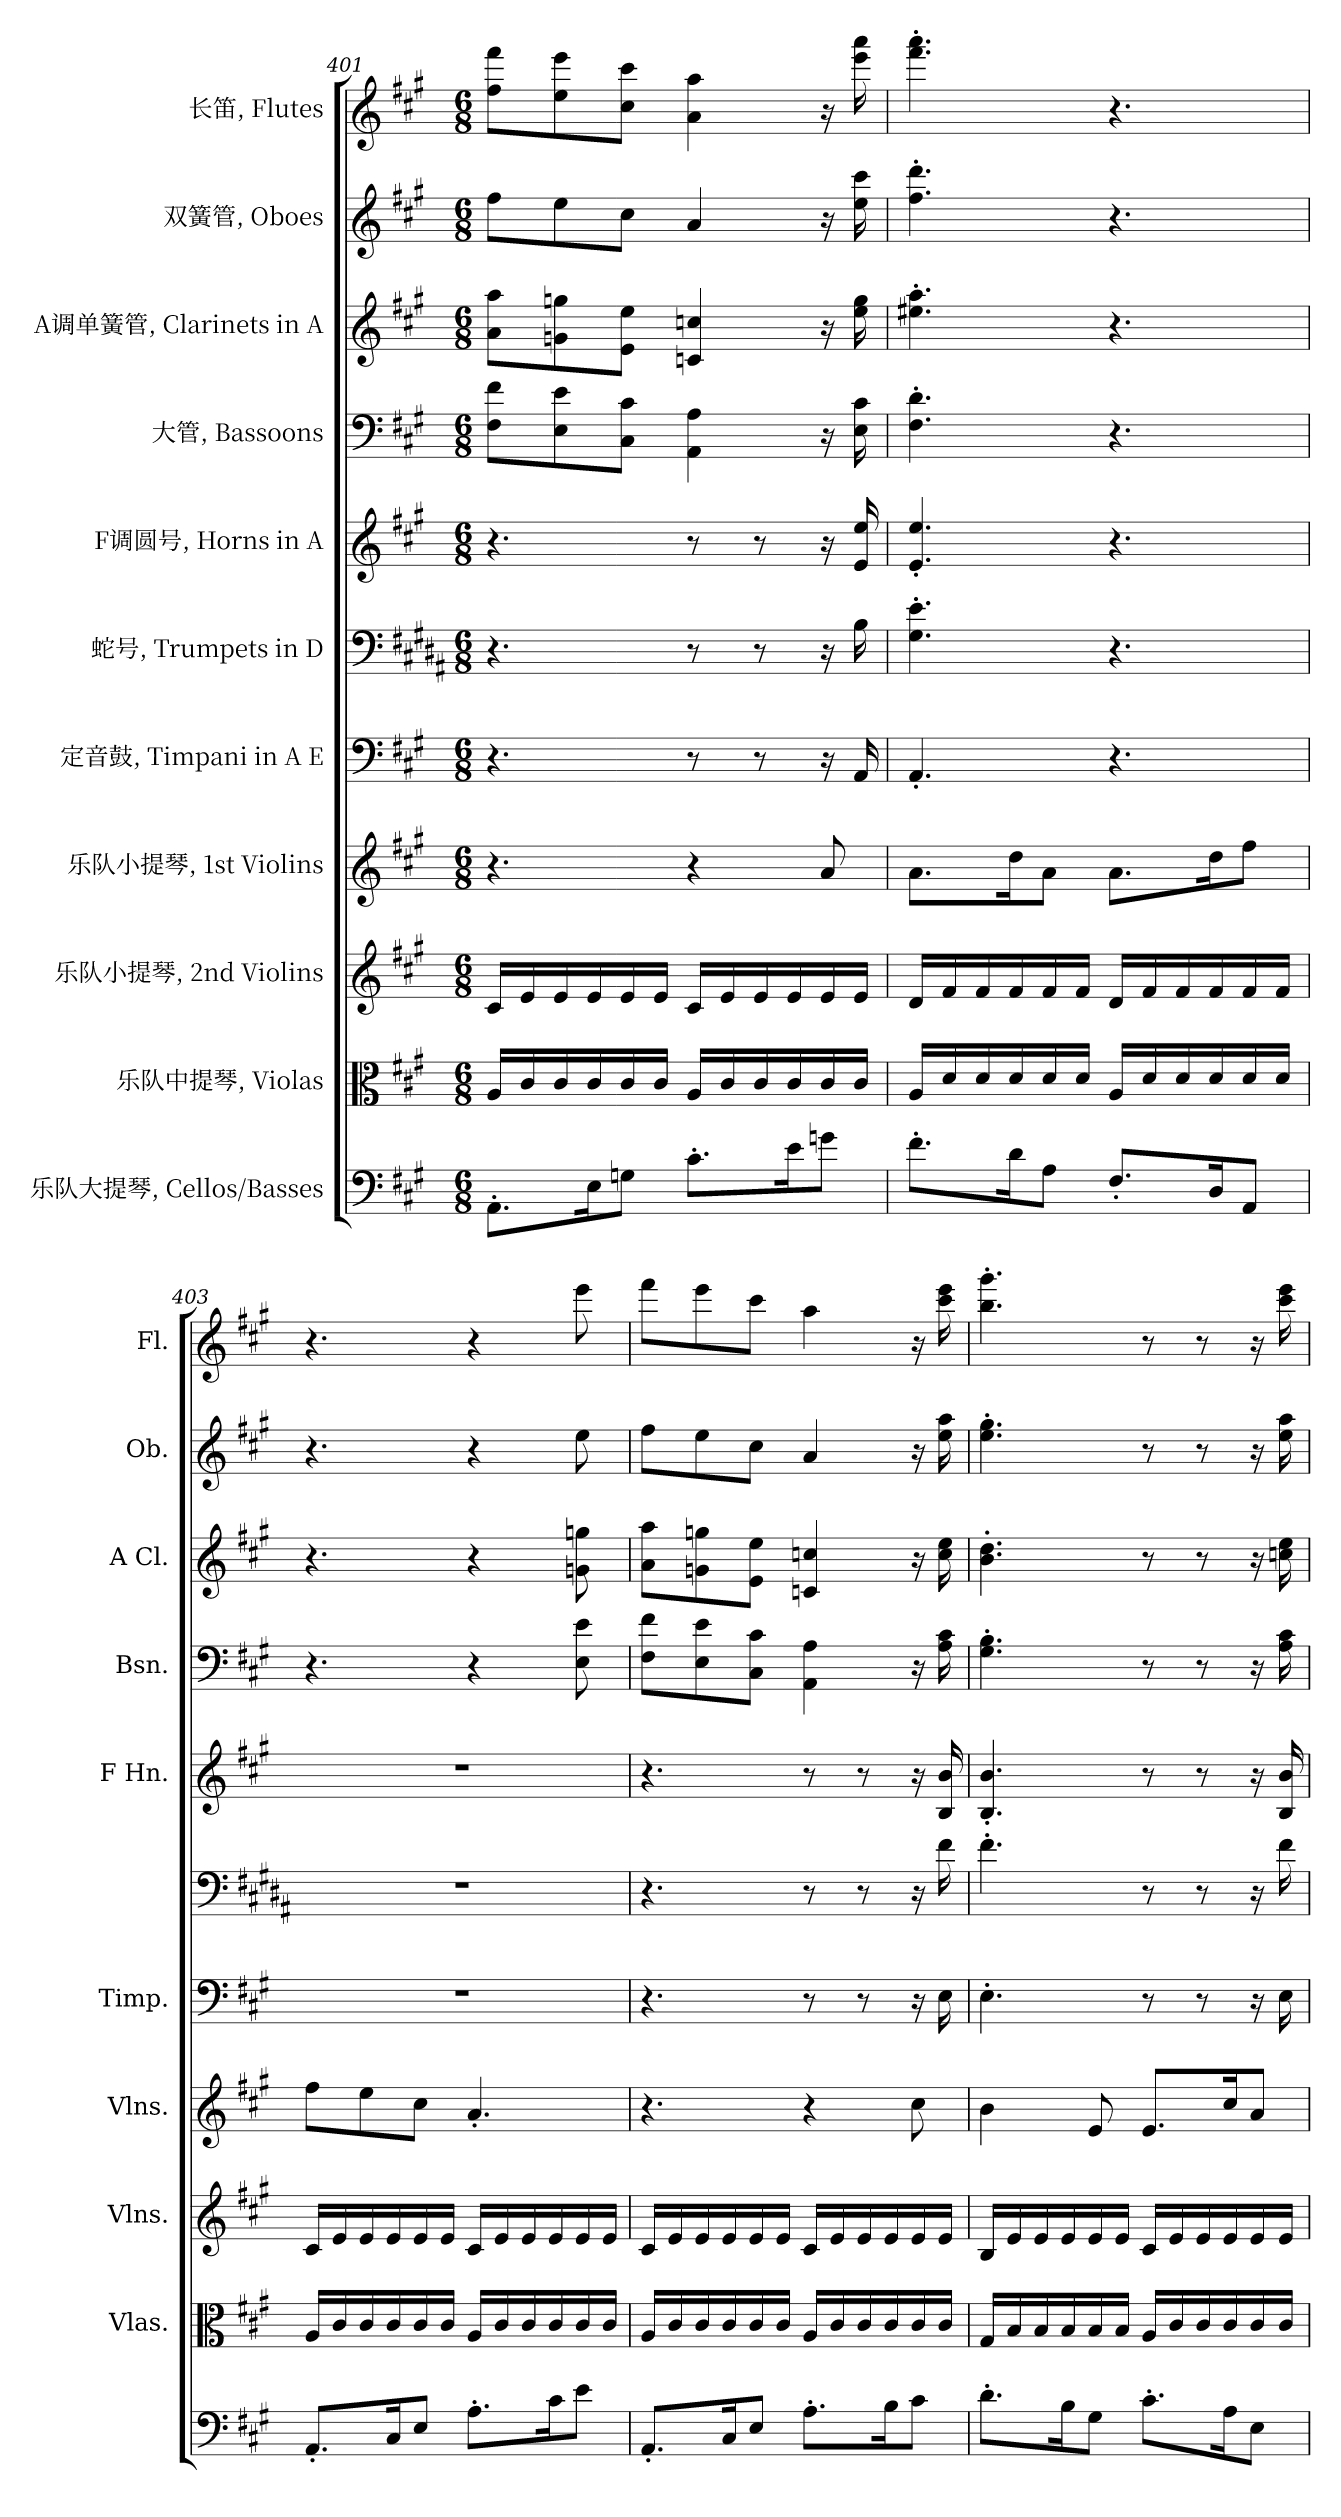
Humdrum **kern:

**kern	**kern	**kern	**kern	**kern	**kern	**kern	**kern	**kern	**kern	**kern
*part11	*part10	*part9	*part8	*part7	*part6	*part5	*part4	*part3	*part2	*part1
*staff11	*staff10	*staff9	*staff8	*staff7	*staff6	*staff5	*staff4	*staff3	*staff2	*staff1
*I"乐队大提琴, Cellos/Basses	*I"乐队中提琴, Violas	*I"乐队小提琴, 2nd Violins	*I"乐队小提琴, 1st Violins	*I"定音鼓, Timpani in A E	*I"蛇号, Trumpets in D	*I"F调圆号, Horns in A	*I"大管, Bassoons	*I"A调单簧管, Clarinets in A	*I"双簧管, Oboes	*I"长笛, Flutes
*	*I'Vlas.	*I'Vlns.	*I'Vlns.	*I'Timp.	*	*I'F Hn.	*I'Bsn.	*I'A Cl.	*I'Ob.	*I'Fl.
!!LO:PB:g=z
*clefF4	*clefC3	*clefG2	*clefG2	*clefF4	*clefF4	*clefG2	*clefF4	*clefG2	*clefG2	*clefG2
*	*	*	*	*	*ITrd1c2	*ITrd4c7	*	*ITrd2c3	*	*
*k[f#c#g#]	*k[f#c#g#]	*k[f#c#g#]	*k[f#c#g#]	*k[f#c#g#]	*k[f#c#g#]	*k[f#c#]	*k[f#c#g#]	*k[f#c#g#d#a#e#]	*k[f#c#g#]	*k[f#c#g#]
*M6/8	*M6/8	*M6/8	*M6/8	*M6/8	*M6/8	*M6/8	*M6/8	*M6/8	*M6/8	*M6/8
=401	=401	=401	=401	=401	=401	=401	=401	=401	=401	=401
8.AA'\L	16A/LL	16c#/LL	4.r	4.r	4.r	4.r	8F#\ 8f#\L	8f#\ 8ff#\L	8ff#\L	8ff#\ 8fff#\L
.	16c#/	16e/	.	.	.	.	.	.	.	.
.	16c#/	16e/	.	.	.	.	8E\ 8e\	8en\ 8een\	8ee\	8ee\ 8eee\
16E\K	16c#/	16e/	.	.	.	.	.	.	.	.
8Gn\J	16c#/	16e/	.	.	.	.	8C#\ 8c#\J	8c#\ 8cc#\J	8cc#\J	8cc#\ 8ccc#\J
.	16c#/JJ	16e/JJ	.	.	.	.	.	.	.	.
8.c#'\L	16A/LL	16c#/LL	4r	8r	8r	8r	4AA\ 4A\	4An/ 4an/	4a/	4a\ 4aa\
.	16c#/	16e/	.	.	.	.	.	.	.	.
.	16c#/	16e/	.	8r	8r	8r	.	.	.	.
16e\K	16c#/	16e/	.	.	.	.	.	.	.	.
8gn\J	16c#/	16e/	8a/	16r	16r	16r	16r	16r	16r	16r
.	16c#/JJ	16e/JJ	.	16AA/	16A\	16A/ 16a/	16E\ 16c#\	16cc#\ 16ee\	16ee\ 16ccc#\	16eee\ 16aaa\
=402	=402	=402	=402	=402	=402	=402	=402	=402	=402	=402
8.f#'\L	16A/LL	16d/LL	8.a\L	4.AA'/	4.F#\' 4.d\'	4.A/' 4.a/'	4.F#\' 4.d\'	4.cc##X\' 4.ff#\'	4.ff#\' 4.ddd\'	4.fff#\' 4.aaa\'
.	16d/	16f#/	.	.	.	.	.	.	.	.
.	16d/	16f#/	.	.	.	.	.	.	.	.
16d\K	16d/	16f#/	16dd\K	.	.	.	.	.	.	.
8A\J	16d/	16f#/	8a\J	.	.	.	.	.	.	.
.	16d/JJ	16f#/JJ	.	.	.	.	.	.	.	.
8.F#'/L	16A/LL	16d/LL	8.a\L	4.r	4.r	4.r	4.r	4.r	4.r	4.r
.	16d/	16f#/	.	.	.	.	.	.	.	.
.	16d/	16f#/	.	.	.	.	.	.	.	.
16D/K	16d/	16f#/	16dd\K	.	.	.	.	.	.	.
8AA/J	16d/	16f#/	8ff#\J	.	.	.	.	.	.	.
.	16d/JJ	16f#/JJ	.	.	.	.	.	.	.	.
=403	=403	=403	=403	=403	=403	=403	=403	=403	=403	=403
8.AA'/L	16A/LL	16c#/LL	8ff#\L	2.r	2.r	2.r	4.r	4.r	4.r	4.r
.	16c#/	16e/	.	.	.	.	.	.	.	.
.	16c#/	16e/	8ee\	.	.	.	.	.	.	.
16C#/K	16c#/	16e/	.	.	.	.	.	.	.	.
8E/J	16c#/	16e/	8cc#\J	.	.	.	.	.	.	.
.	16c#/JJ	16e/JJ	.	.	.	.	.	.	.	.
8.A'\L	16A/LL	16c#/LL	4.a'/	.	.	.	4r	4r	4r	4r
.	16c#/	16e/	.	.	.	.	.	.	.	.
.	16c#/	16e/	.	.	.	.	.	.	.	.
16c#\K	16c#/	16e/	.	.	.	.	.	.	.	.
8e\J	16c#/	16e/	.	.	.	.	8E\ 8e\	8en\ 8een\	8ee\	8eee\
.	16c#/JJ	16e/JJ	.	.	.	.	.	.	.	.
!!LO:PB:g=z
=404	=404	=404	=404	=404	=404	=404	=404	=404	=404	=404
8.AA'/L	16A/LL	16c#/LL	4.r	4.r	4.r	4.r	8F#\ 8f#\L	8f#\ 8ff#\L	8ff#\L	8fff#\L
.	16c#/	16e/	.	.	.	.	.	.	.	.
.	16c#/	16e/	.	.	.	.	8E\ 8e\	8en\ 8een\	8ee\	8eee\
16C#/K	16c#/	16e/	.	.	.	.	.	.	.	.
8E/J	16c#/	16e/	.	.	.	.	8C#\ 8c#\J	8c#\ 8cc#\J	8cc#\J	8ccc#\J
.	16c#/JJ	16e/JJ	.	.	.	.	.	.	.	.
8.A'\L	16A/LL	16c#/LL	4r	8r	8r	8r	4AA\ 4A\	4An/ 4an/	4a/	4aa\
.	16c#/	16e/	.	.	.	.	.	.	.	.
.	16c#/	16e/	.	8r	8r	8r	.	.	.	.
16B\K	16c#/	16e/	.	.	.	.	.	.	.	.
8c#\J	16c#/	16e/	8cc#\	16r	16r	16r	16r	16r	16r	16r
.	16c#/JJ	16e/JJ	.	16E\	16e\	16E/ 16e/	16A\ 16c#\	16a\ 16cc#\	16ee\ 16aa\	16ccc#\ 16eee\
=405	=405	=405	=405	=405	=405	=405	=405	=405	=405	=405
8.d'\L	16G#/LL	16B/LL	4b\	4.E'\	4.e'\	4.E/' 4.e/'	4.G#\' 4.B\'	4.g#\' 4.b\'	4.ee\' 4.gg#\'	4.bb\' 4.ggg#\'
.	16B/	16e/	.	.	.	.	.	.	.	.
.	16B/	16e/	.	.	.	.	.	.	.	.
16B\K	16B/	16e/	.	.	.	.	.	.	.	.
8G#\J	16B/	16e/	8e/	.	.	.	.	.	.	.
.	16B/JJ	16e/JJ	.	.	.	.	.	.	.	.
8.c#'\L	16A/LL	16c#/LL	8.e/L	8r	8r	8r	8r	8r	8r	8r
.	16c#/	16e/	.	.	.	.	.	.	.	.
.	16c#/	16e/	.	8r	8r	8r	8r	8r	8r	8r
16A\K	16c#/	16e/	16cc#/K	.	.	.	.	.	.	.
8E\J	16c#/	16e/	8a/J	16r	16r	16r	16r	16r	16r	16r
.	16c#/JJ	16e/JJ	.	16E\	16e\	16E/ 16e/	16A\ 16c#\	16an\ 16cc#\	16ee\ 16aa\	16ccc#\ 16eee\
=	=	=	=	=	=	=	=	=	=	=
*-	*-	*-	*-	*-	*-	*-	*-	*-	*-	*-
